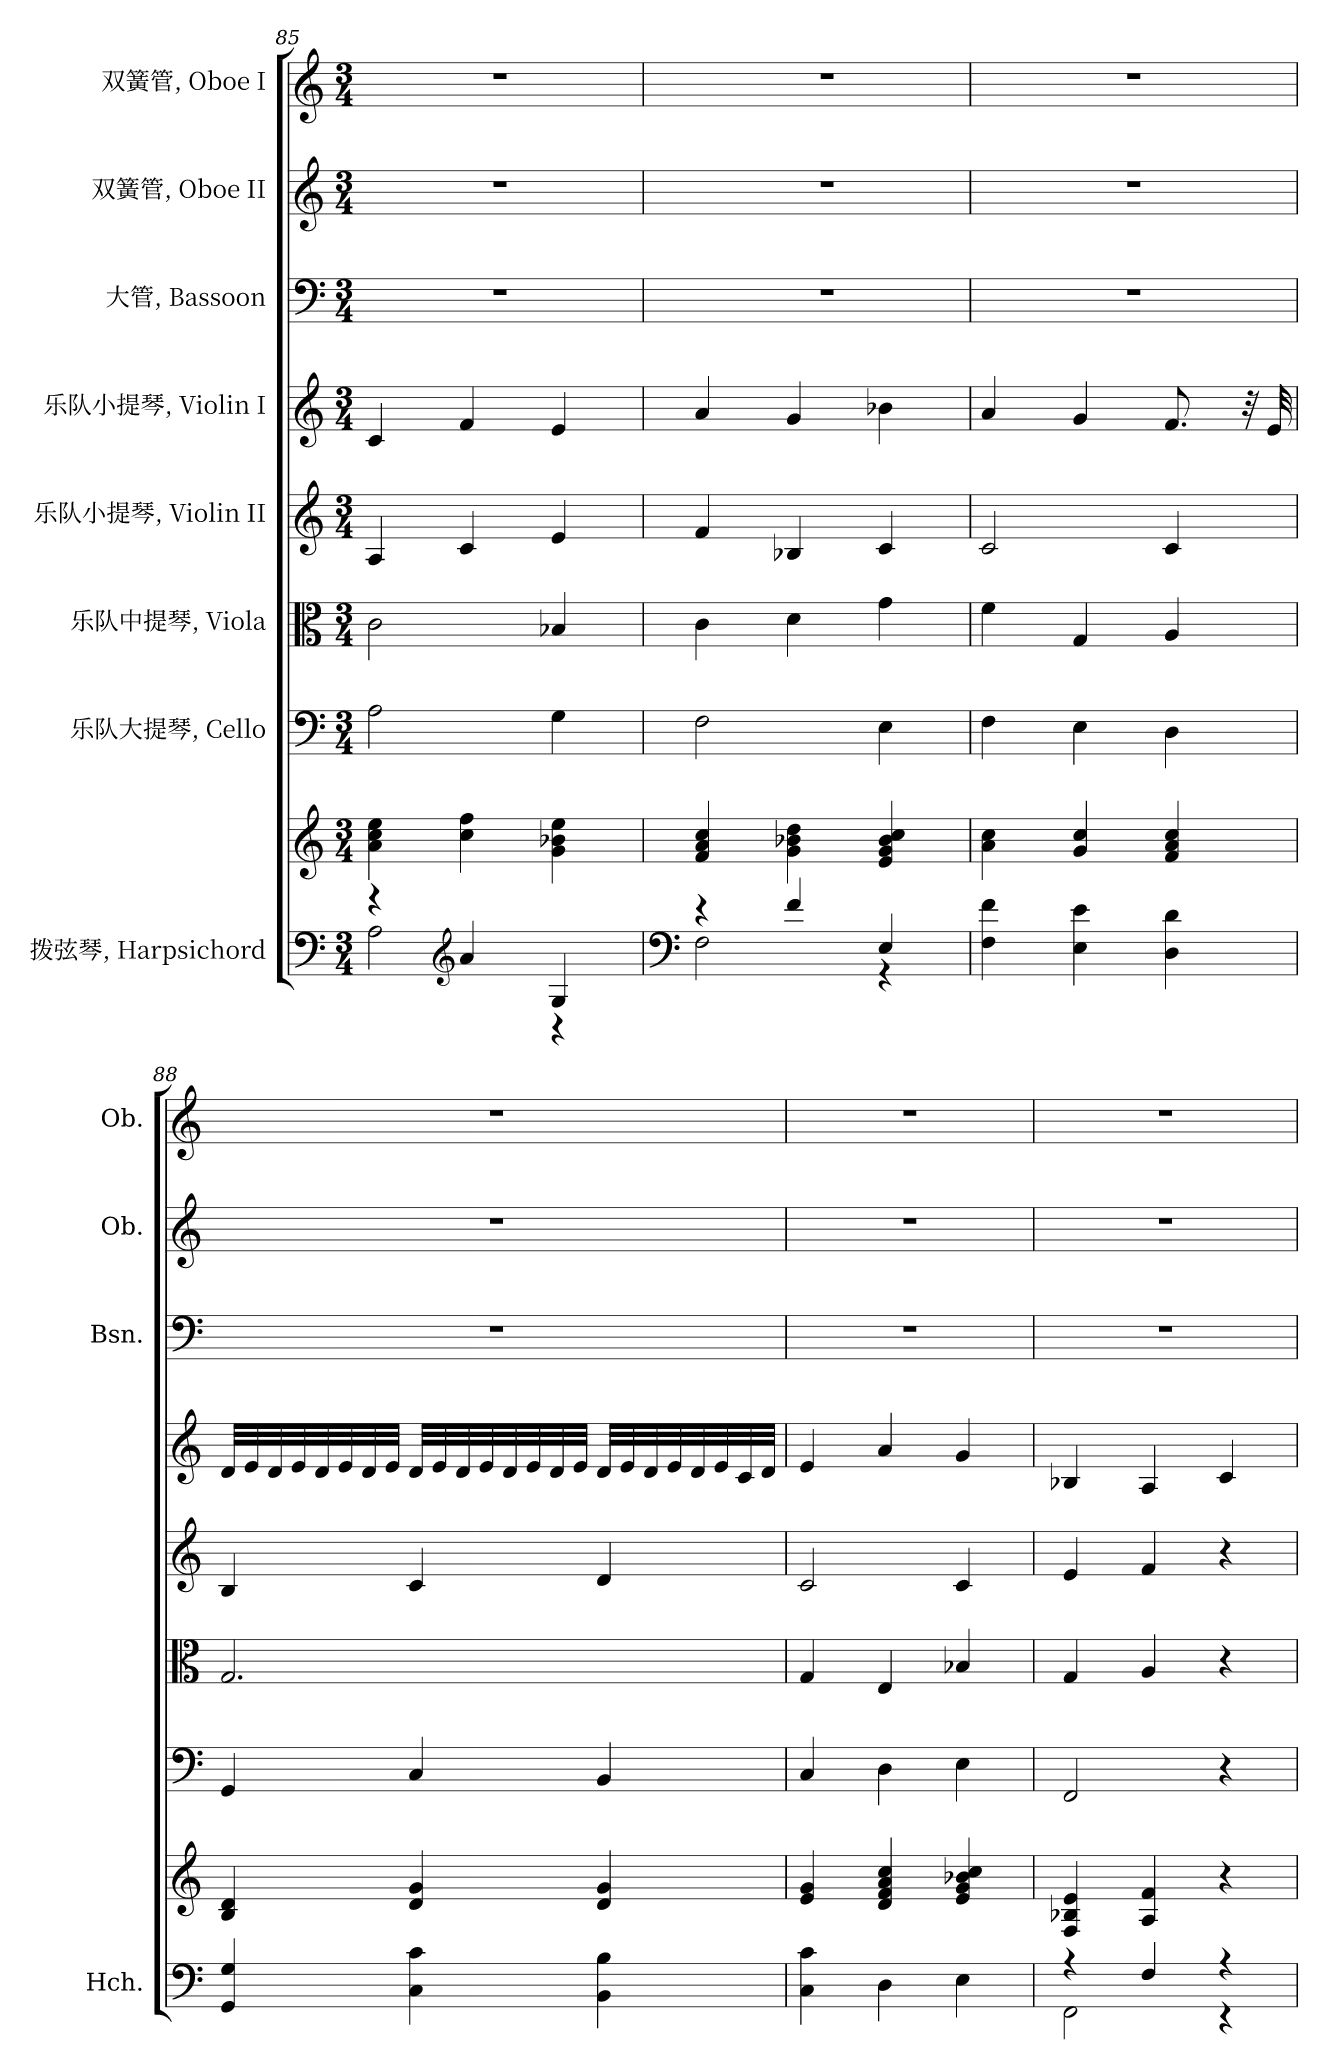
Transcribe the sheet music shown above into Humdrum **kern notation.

**kern	**kern	**kern	**kern	**kern	**kern	**kern	**kern	**kern
*part8	*part8	*part7	*part6	*part5	*part4	*part3	*part2	*part1
*staff9	*staff8	*staff7	*staff6	*staff5	*staff4	*staff3	*staff2	*staff1
*I"拨弦琴, Harpsichord	*	*I"乐队大提琴, Cello	*I"乐队中提琴, Viola	*I"乐队小提琴, Violin II	*I"乐队小提琴, Violin I	*I"大管, Bassoon	*I"双簧管, Oboe II	*I"双簧管, Oboe I
*I'Hch.	*	*	*	*	*	*I'Bsn.	*I'Ob.	*I'Ob.
*clefF4	*clefG2	*clefF4	*clefC3	*clefG2	*clefG2	*clefF4	*clefG2	*clefG2
*k[]	*k[]	*k[]	*k[]	*k[]	*k[]	*k[]	*k[]	*k[]
*M3/4	*M3/4	*M3/4	*M3/4	*M3/4	*M3/4	*M3/4	*M3/4	*M3/4
=85	=85	=85	=85	=85	=85	=85	=85	=85
*^	*	*	*	*	*	*	*	*
4r	2A\	4a\ 4cc\ 4ee\	2A\	2c\	4A/	4c/	2.r	2.r	2.r
*clefG2	*	*	*	*	*	*	*	*	*
4a/	.	4cc\ 4ff\	.	.	4c/	4f/	.	.	.
4G/	4r	4g\ 4b-X\ 4ee\	4G\	4B-X/	4e/	4e/	.	.	.
=86	=86	=86	=86	=86	=86	=86	=86	=86	=86
*clefF4	*	*	*	*	*	*	*	*	*
4r	2F\	4f/ 4a/ 4cc/	2F\	4c\	4f/	4a/	2.r	2.r	2.r
4f/	.	4g\ 4b-X\ 4dd\	.	4d\	4B-X/	4g/	.	.	.
4E/	4r	4e/ 4g/ 4b-/ 4cc/	4E\	4g\	4c/	4b-X\	.	.	.
*v	*v	*	*	*	*	*	*	*	*
=87	=87	=87	=87	=87	=87	=87	=87	=87
4F\ 4f\	4a\ 4cc\	4F\	4f\	2c/	4a/	2.r	2.r	2.r
4E\ 4e\	4g/ 4cc/	4E\	4G/	.	4g/	.	.	.
4D\ 4d\	4f/ 4a/ 4cc/	4D\	4A/	4c/	8.f/	.	.	.
.	.	.	.	.	32r	.	.	.
.	.	.	.	.	32e/	.	.	.
!!LO:PB:g=z
=88	=88	=88	=88	=88	=88	=88	=88	=88
4GG/ 4G/	4B/ 4d/	4GG/	2.G/	4B/	32d/LLL	2.r	2.r	2.r
.	.	.	.	.	32e/	.	.	.
.	.	.	.	.	32d/	.	.	.
.	.	.	.	.	32e/	.	.	.
.	.	.	.	.	32d/	.	.	.
.	.	.	.	.	32e/	.	.	.
.	.	.	.	.	32d/	.	.	.
.	.	.	.	.	32e/JJJ	.	.	.
4C\ 4c\	4d/ 4g/	4C/	.	4c/	32d/LLL	.	.	.
.	.	.	.	.	32e/	.	.	.
.	.	.	.	.	32d/	.	.	.
.	.	.	.	.	32e/	.	.	.
.	.	.	.	.	32d/	.	.	.
.	.	.	.	.	32e/	.	.	.
.	.	.	.	.	32d/	.	.	.
.	.	.	.	.	32e/JJJ	.	.	.
4BB\ 4B\	4d/ 4g/	4BB/	.	4d/	32d/LLL	.	.	.
.	.	.	.	.	32e/	.	.	.
.	.	.	.	.	32d/	.	.	.
.	.	.	.	.	32e/	.	.	.
.	.	.	.	.	32d/	.	.	.
.	.	.	.	.	32e/	.	.	.
.	.	.	.	.	32c/	.	.	.
.	.	.	.	.	32d/JJJ	.	.	.
=89	=89	=89	=89	=89	=89	=89	=89	=89
4C\ 4c\	4e/ 4g/	4C/	4G/	2c/	4e/	2.r	2.r	2.r
4D\	4d/ 4f/ 4a/ 4cc/	4D\	4E/	.	4a/	.	.	.
4E\	4e/ 4g/ 4b-X/ 4cc/	4E\	4B-X/	4c/	4g/	.	.	.
=90	=90	=90	=90	=90	=90	=90	=90	=90
*^	*	*	*	*	*	*	*	*
4r	2FF\	4F/ 4B-X/ 4e/	2FF/	4G/	4e/	4B-X/	2.r	2.r	2.r
4F/	.	4A/ 4f/	.	4A/	4f/	4A/	.	.	.
4r	4r	4r	4r	4r	4r	4c/	.	.	.
*v	*v	*	*	*	*	*	*	*	*
=	=	=	=	=	=	=	=	=
*-	*-	*-	*-	*-	*-	*-	*-	*-
